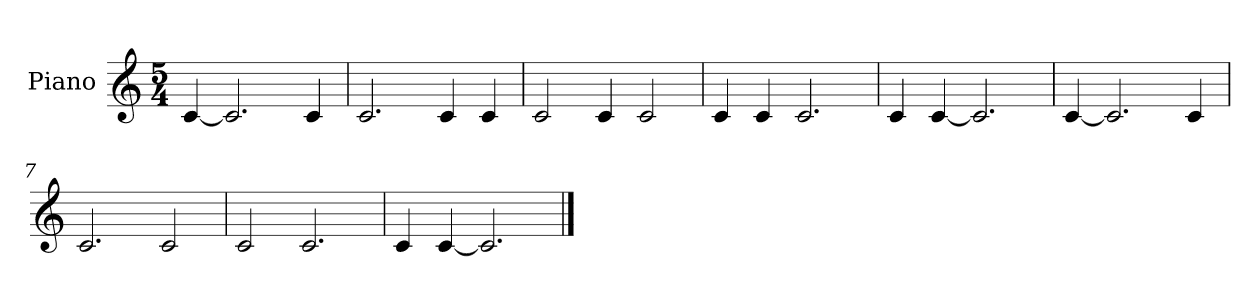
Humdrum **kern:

**kern
*part1
*staff1
*I"Piano
*I'Pno.
*clefG2
*k[]
*M5/4
*MM90
=1
[4c/
2.c/]
4c/
=2
2.c/
4c/
4c/
=3
2c/
4c/
2c/
=4
4c/
4c/
2.c/
=5
4c/
[4c/
2.c/]
=6
[4c/
2.c/]
4c/
=7
2.c/
2c/
=8
2c/
2.c/
=9
4c/
[4c/
2.c/]
==
*-
